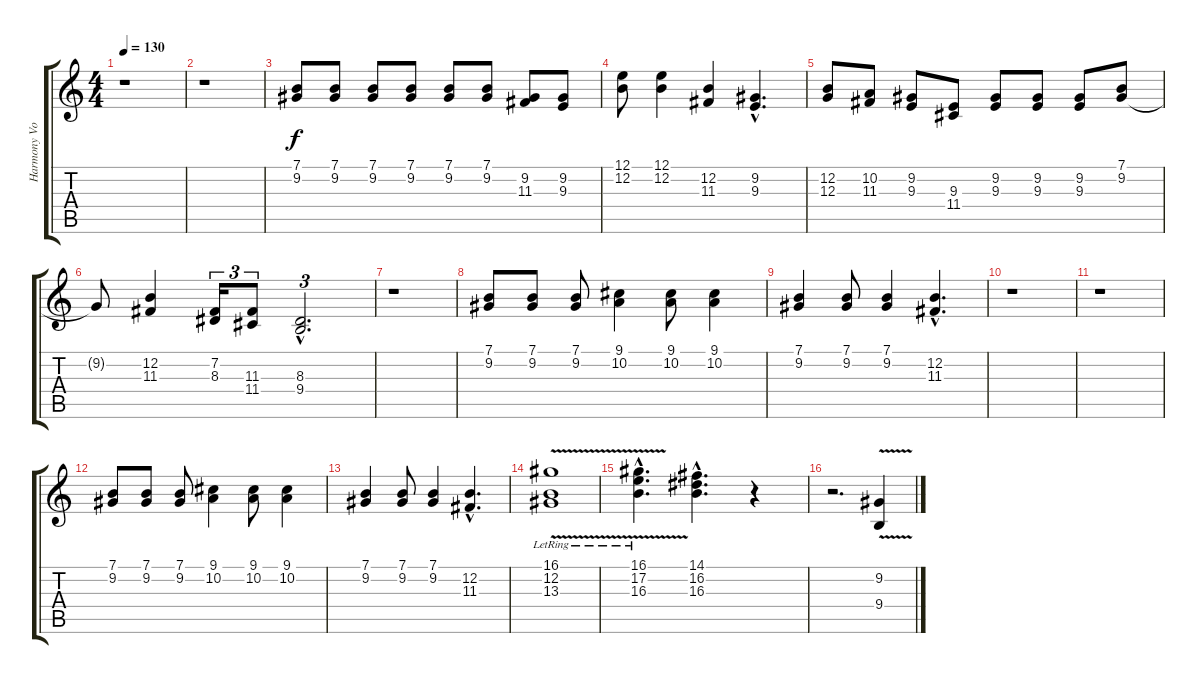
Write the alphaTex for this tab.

\track ("Harmony Vocals" "Harmony Vo") {instrument lead6voice}
\staff {score tabs}
\tuning (E4 B3 G3 D3 A2 E2) {hide}
\ts (4 4)
\tempo 130
\clef g2
\ks c
r.1{dy f} |
r.1 |
(7.1 9.2).8{volume 11} (7.1 9.2).8 (7.1 9.2).8 (7.1 9.2).8 (7.1 9.2).8 (7.1 9.2).8 (9.2 11.3).8 (9.2 9.3).8 |
(12.1 12.2).8 (12.1 12.2).4 (12.2 11.3).4 (9.2{hac} 9.3{hac}).4{d} |
(12.2 12.3).8 (10.2 11.3).8 (9.2 9.3).8 (9.3 11.4).8 (9.2 9.3).8 (9.2 9.3).8 (9.2 9.3).8 (7.1 9.2).8 |
9.2{t}.8 (12.2 11.3).4 (7.2 8.3).16{tu (3 2)} (11.3 11.4).8{tu (3 2)} (8.3{hac} 9.4{hac}).2{d tu (3 2)} |
r.1 |
(7.1 9.2).8 (7.1 9.2).8 (7.1 9.2).8 (9.1 10.2).4 (9.1 10.2).8 (9.1 10.2).4 |
(7.1 9.2).4 (7.1 9.2).8 (7.1 9.2).4 (12.2{hac} 11.3{hac}).4{d} |
r.1 |
r.1 |
(7.1 9.2).8 (7.1 9.2).8 (7.1 9.2).8 (9.1 10.2).4 (9.1 10.2).8 (9.1 10.2).4 |
(7.1 9.2).4 (7.1 9.2).8 (7.1 9.2).4 (12.2{hac} 11.3{hac}).4{d} |
(16.1{v lr} 12.2{v lr} 13.3{v lr}).1 |
(16.1{v hac} 17.2{v hac} 16.3{v hac lr}).4{d} (14.1{hac} 16.2{hac} 16.3{hac}).4{d} r.4 |
r.2{d} (9.2{v ss} 9.4{v ss}).4{volume 16}
